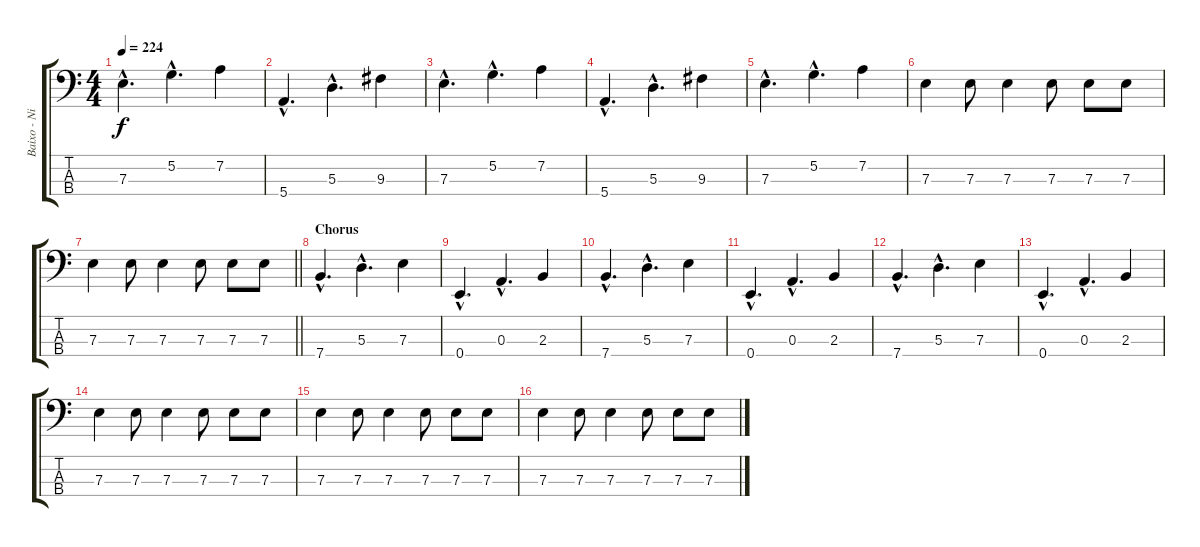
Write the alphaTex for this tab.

\track ("Baixo - Nikola" "Baixo - Ni") {instrument electricbasspick}
\staff {score tabs}
\tuning (G2 D2 A1 E1) {hide}
\ts (4 4)
\tempo 224
\clef f4
\ks c
7.3{hac}.4{d dy f} 5.2{hac}.4{d} 7.2.4 |
5.4{hac}.4{d} 5.3{hac}.4{d} 9.3.4 |
7.3{hac}.4{d} 5.2{hac}.4{d} 7.2.4 |
5.4{hac}.4{d} 5.3{hac}.4{d} 9.3.4 |
7.3{hac}.4{d} 5.2{hac}.4{d} 7.2.4 |
7.3.4 7.3.8 7.3.4 7.3.8 7.3.8 7.3.8 |
\barLineRight lightlight
7.3.4 7.3.8 7.3.4 7.3.8 7.3.8 7.3.8 |
\section ("" "Chorus")
7.4{hac}.4{d} 5.3{hac}.4{d} 7.3.4 |
0.4{hac}.4{d} 0.3{hac}.4{d} 2.3.4 |
7.4{hac}.4{d} 5.3{hac}.4{d} 7.3.4 |
0.4{hac}.4{d} 0.3{hac}.4{d} 2.3.4 |
7.4{hac}.4{d} 5.3{hac}.4{d} 7.3.4 |
0.4{hac}.4{d} 0.3{hac}.4{d} 2.3.4 |
7.3.4 7.3.8 7.3.4 7.3.8 7.3.8 7.3.8 |
7.3.4 7.3.8 7.3.4 7.3.8 7.3.8 7.3.8 |
7.3.4 7.3.8 7.3.4 7.3.8 7.3.8 7.3.8
